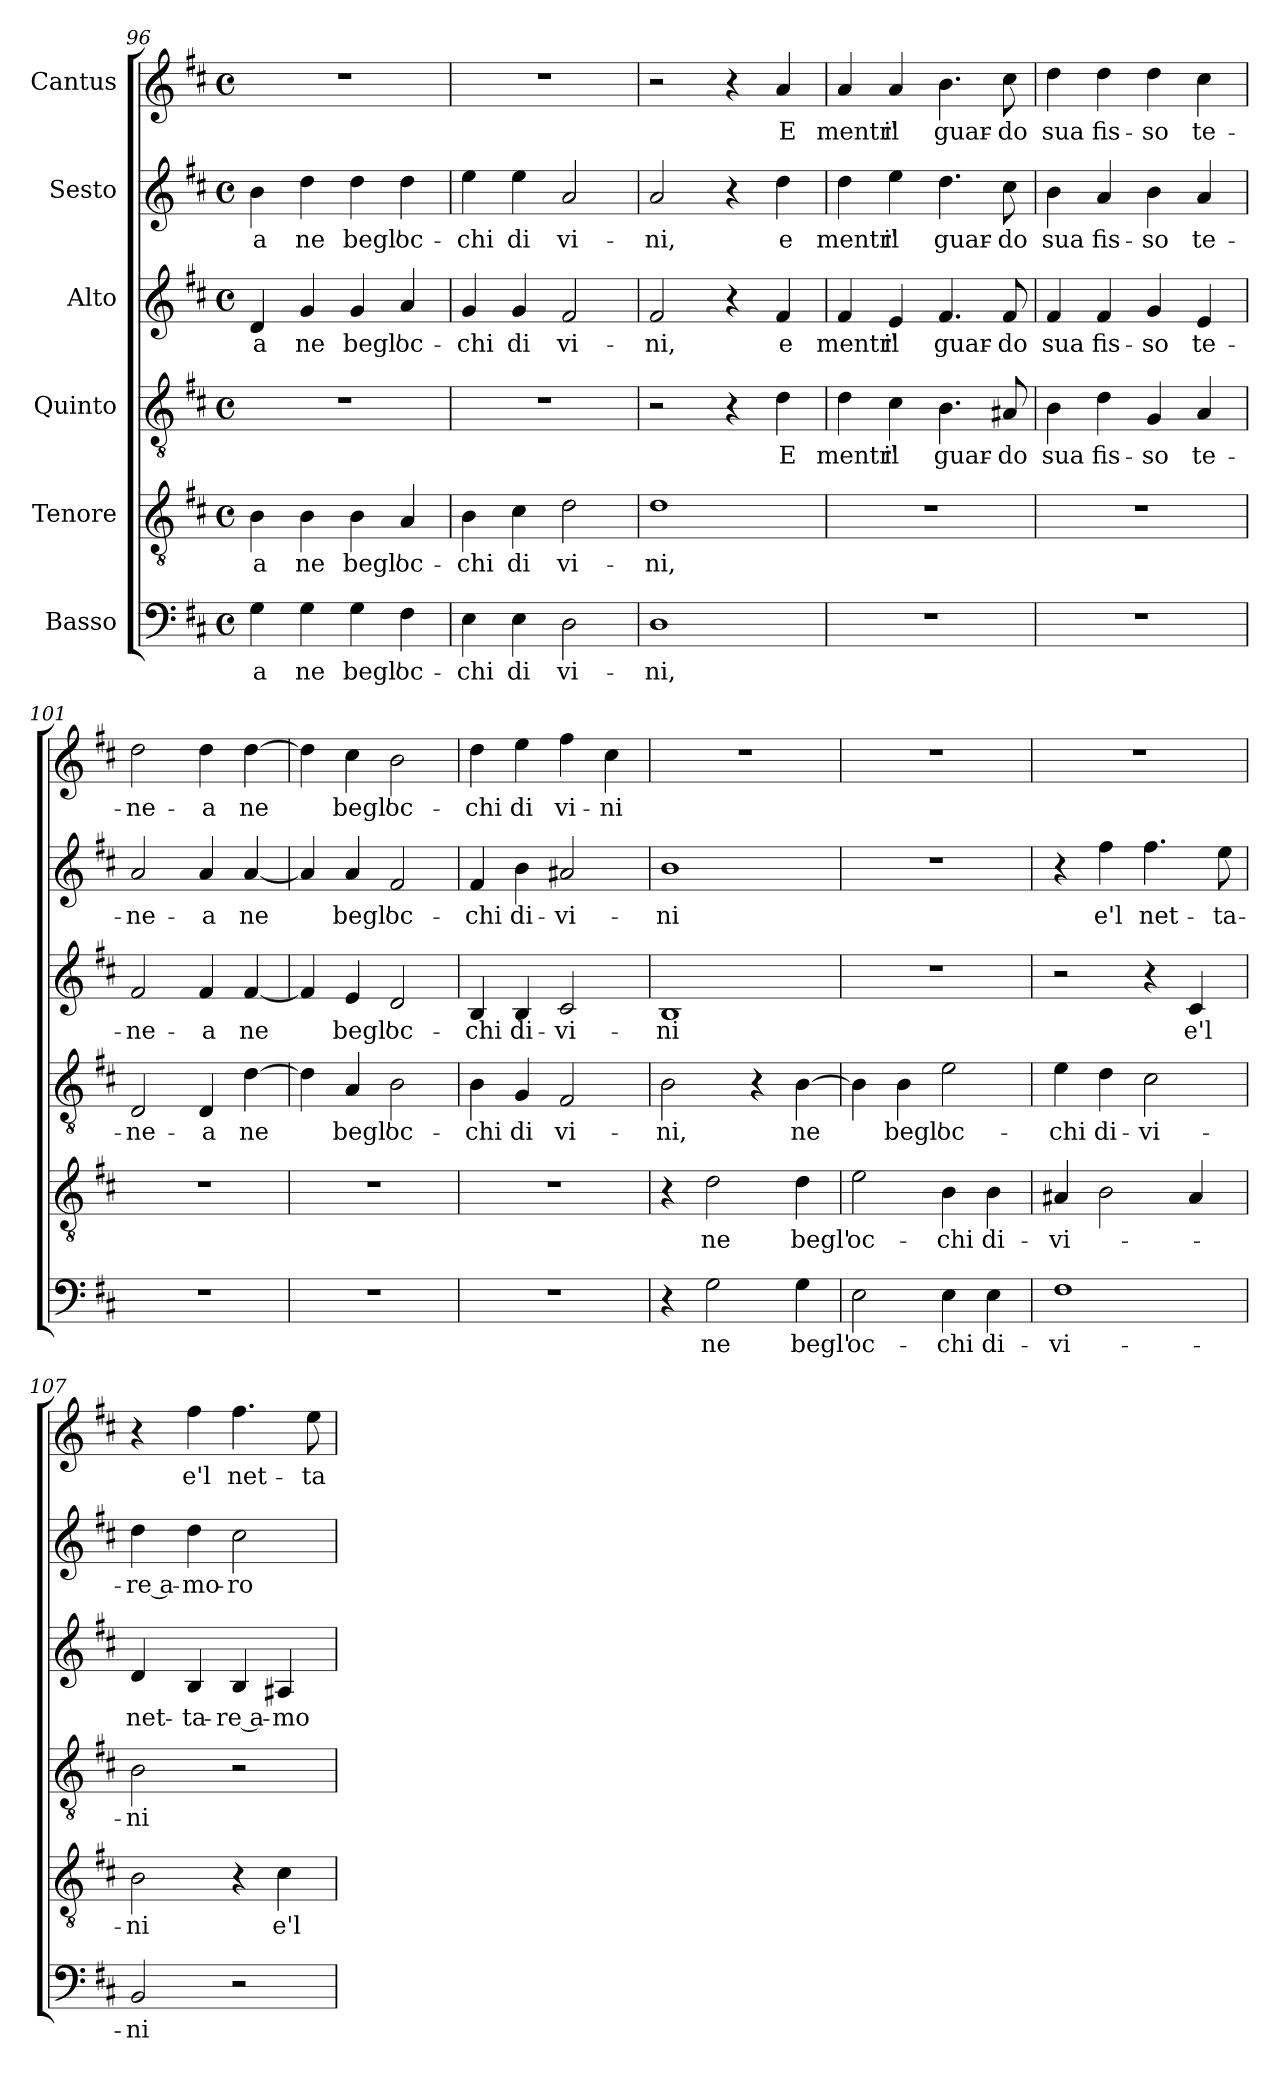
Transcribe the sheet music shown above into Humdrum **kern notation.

**kern	**text	**kern	**text	**kern	**text	**kern	**text	**kern	**text	**kern	**text
*part6	*part6	*part5	*part5	*part4	*part4	*part3	*part3	*part2	*part2	*part1	*part1
*staff6	*staff6	*staff5	*staff5	*staff4	*staff4	*staff3	*staff3	*staff2	*staff2	*staff1	*staff1
*I"Basso	*	*I"Tenore	*	*I"Quinto	*	*I"Alto	*	*I"Sesto	*	*I"Cantus	*
!!LO:PB:g=z
*clefF4	*	*clefGv2	*	*clefGv2	*	*clefG2	*	*clefG2	*	*clefG2	*
*k[f#c#]	*	*k[f#c#]	*	*k[f#c#]	*	*k[f#c#]	*	*k[f#c#]	*	*k[f#c#]	*
*D:	*	*D:	*	*D:	*	*D:	*	*D:	*	*D:	*
*M4/4	*	*M4/4	*	*M4/4	*	*M4/4	*	*M4/4	*	*M4/4	*
*met(c)	*	*met(c)	*	*met(c)	*	*met(c)	*	*met(c)	*	*met(c)	*
=96	=96	=96	=96	=96	=96	=96	=96	=96	=96	=96	=96
!	!LO:LY:b	!	!LO:LY:b	!	!	!	!LO:LY:b	!	!LO:LY:b	!	!
4G\	-a	4B\	-a	1r	.	4d/	-a	4b\	-a	1r	.
!	!LO:LY:b	!	!LO:LY:b	!	!	!	!LO:LY:b	!	!LO:LY:b	!	!
4G\	ne	4B\	ne	.	.	4g/	ne	4dd\	ne	.	.
!	!LO:LY:b	!	!LO:LY:b	!	!	!	!LO:LY:b	!	!LO:LY:b	!	!
4G\	begl'	4B\	begl'	.	.	4g/	begl'	4dd\	begl'	.	.
!	!LO:LY:b	!	!LO:LY:b	!	!	!	!LO:LY:b	!	!LO:LY:b	!	!
4F#\	oc-	4A/	oc-	.	.	4a/	oc-	4dd\	oc-	.	.
=97	=97	=97	=97	=97	=97	=97	=97	=97	=97	=97	=97
!	!LO:LY:b	!	!LO:LY:b	!	!	!	!LO:LY:b	!	!LO:LY:b	!	!
4E\	-chi	4B\	-chi	1r	.	4g/	-chi	4ee\	-chi	1r	.
!	!LO:LY:b	!	!LO:LY:b	!	!	!	!LO:LY:b	!	!LO:LY:b	!	!
4E\	di	4c#\	di	.	.	4g/	di	4ee\	di	.	.
!	!LO:LY:b	!	!LO:LY:b	!	!	!	!LO:LY:b	!	!LO:LY:b	!	!
2D\	vi-	2d\	vi-	.	.	2f#/	vi-	2a/	vi-	.	.
=98	=98	=98	=98	=98	=98	=98	=98	=98	=98	=98	=98
!	!LO:LY:b	!	!LO:LY:b	!	!	!	!LO:LY:b	!	!LO:LY:b	!	!
1D	-ni,	1d	-ni,	2r	.	2f#/	-ni,	2a/	-ni,	2r	.
.	.	.	.	4r	.	4r	.	4r	.	4r	.
!	!	!	!	!	!LO:LY:b	!	!LO:LY:b	!	!LO:LY:b	!	!LO:LY:b
.	.	.	.	4d\	E	4f#/	e	4dd\	e	4a/	E
=99	=99	=99	=99	=99	=99	=99	=99	=99	=99	=99	=99
!	!	!	!	!	!LO:LY:b	!	!LO:LY:b	!	!LO:LY:b	!	!LO:LY:b
1r	.	1r	.	4d\	mentr'	4f#/	mentr'	4dd\	mentr'	4a/	mentr'
!	!	!	!	!	!LO:LY:b	!	!LO:LY:b	!	!LO:LY:b	!	!LO:LY:b
.	.	.	.	4c#\	il	4e/	il	4ee\	il	4a/	il
!	!	!	!	!	!LO:LY:b	!	!LO:LY:b	!	!LO:LY:b	!	!LO:LY:b
.	.	.	.	4.B\	guar-	4.f#/	guar-	4.dd\	guar-	4.b\	guar-
!	!	!	!	!	!LO:LY:b	!	!LO:LY:b	!	!LO:LY:b	!	!LO:LY:b
.	.	.	.	8A#X/	-do	8f#/	-do	8cc#\	-do	8cc#\	-do
=100	=100	=100	=100	=100	=100	=100	=100	=100	=100	=100	=100
!	!	!	!	!	!LO:LY:b	!	!LO:LY:b	!	!LO:LY:b	!	!LO:LY:b
1r	.	1r	.	4B\	sua	4f#/	sua	4b\	sua	4dd\	sua
!	!	!	!	!	!LO:LY:b	!	!LO:LY:b	!	!LO:LY:b	!	!LO:LY:b
.	.	.	.	4d\	fis-	4f#/	fis-	4a/	fis-	4dd\	fis-
!	!	!	!	!	!LO:LY:b	!	!LO:LY:b	!	!LO:LY:b	!	!LO:LY:b
.	.	.	.	4G/	-so	4g/	-so	4b\	-so	4dd\	-so
!	!	!	!	!	!LO:LY:b	!	!LO:LY:b	!	!LO:LY:b	!	!LO:LY:b
.	.	.	.	4A/	te-	4e/	te-	4a/	te-	4cc#\	te-
=101	=101	=101	=101	=101	=101	=101	=101	=101	=101	=101	=101
!	!	!	!	!	!LO:LY:b	!	!LO:LY:b	!	!LO:LY:b	!	!LO:LY:b
1r	.	1r	.	2D/	-ne-	2f#/	-ne-	2a/	-ne-	2dd\	-ne-
!	!	!	!	!	!LO:LY:b	!	!LO:LY:b	!	!LO:LY:b	!	!LO:LY:b
.	.	.	.	4D/	-a	4f#/	-a	4a/	-a	4dd\	-a
!	!	!	!	!	!LO:LY:b	!	!LO:LY:b	!	!LO:LY:b	!	!LO:LY:b
.	.	.	.	[4d\	ne	[4f#/	ne	[4a/	ne	[4dd\	ne
!!LO:LB:g=z
=102	=102	=102	=102	=102	=102	=102	=102	=102	=102	=102	=102
1r	.	1r	.	4d\]	.	4f#/]	.	4a/]	.	4dd\]	.
!	!	!	!	!	!LO:LY:b	!	!LO:LY:b	!	!LO:LY:b	!	!LO:LY:b
.	.	.	.	4A/	begl'	4e/	begl'	4a/	begl'	4cc#\	begl'
!	!	!	!	!	!LO:LY:b	!	!LO:LY:b	!	!LO:LY:b	!	!LO:LY:b
.	.	.	.	2B\	oc-	2d/	oc-	2f#/	oc-	2b\	oc-
=103	=103	=103	=103	=103	=103	=103	=103	=103	=103	=103	=103
!	!	!	!	!	!LO:LY:b	!	!LO:LY:b	!	!LO:LY:b	!	!LO:LY:b
1r	.	1r	.	4B\	-chi	4B/	-chi	4f#/	-chi	4dd\	-chi
!	!	!	!	!	!LO:LY:b	!	!LO:LY:b	!	!LO:LY:b	!	!LO:LY:b
.	.	.	.	4G/	di	4B/	di-	4b\	di-	4ee\	di
!	!	!	!	!	!LO:LY:b	!	!LO:LY:b	!	!LO:LY:b	!	!LO:LY:b
.	.	.	.	2F#/	vi-	2c#/	-vi-	2a#X/	-vi-	4ff#\	vi-
!	!	!	!	!	!	!	!	!	!	!	!LO:LY:b
.	.	.	.	.	.	.	.	.	.	4cc#\	-ni
=104	=104	=104	=104	=104	=104	=104	=104	=104	=104	=104	=104
!	!	!	!	!	!LO:LY:b	!	!LO:LY:b	!	!LO:LY:b	!	!
4r	.	4r	.	2B\	-ni,	1B	-ni	1b	-ni	1r	.
!	!LO:LY:b	!	!LO:LY:b	!	!	!	!	!	!	!	!
2G\	ne	2d\	ne	.	.	.	.	.	.	.	.
.	.	.	.	4r	.	.	.	.	.	.	.
!	!LO:LY:b	!	!LO:LY:b	!	!LO:LY:b	!	!	!	!	!	!
4G\	begl'	4d\	begl'	[4B\	ne	.	.	.	.	.	.
=105	=105	=105	=105	=105	=105	=105	=105	=105	=105	=105	=105
!	!LO:LY:b	!	!LO:LY:b	!	!	!	!	!	!	!	!
2E\	oc-	2e\	oc-	4B\]	.	1r	.	1r	.	1r	.
!	!	!	!	!	!LO:LY:b	!	!	!	!	!	!
.	.	.	.	4B\	begl'	.	.	.	.	.	.
!	!LO:LY:b	!	!LO:LY:b	!	!LO:LY:b	!	!	!	!	!	!
4E\	-chi	4B\	-chi	2e\	oc-	.	.	.	.	.	.
!	!LO:LY:b	!	!LO:LY:b	!	!	!	!	!	!	!	!
4E\	di-	4B\	di-	.	.	.	.	.	.	.	.
=106	=106	=106	=106	=106	=106	=106	=106	=106	=106	=106	=106
!	!LO:LY:b	!	!LO:LY:b	!	!LO:LY:b	!	!	!	!	!	!
1F#	-vi-	4A#X/	-vi-	4e\	-chi	2r	.	4r	.	1r	.
!	!	!	!	!	!LO:LY:b	!	!	!	!LO:LY:b	!	!
.	.	2B\	.	4d\	di-	.	.	4ff#\	e'l	.	.
!	!	!	!	!	!LO:LY:b	!	!	!	!LO:LY:b	!	!
.	.	.	.	2c#\	-vi-	4r	.	4.ff#\	net-	.	.
!	!	!	!	!	!	!	!LO:LY:b	!	!	!	!
.	.	4A#/	.	.	.	4c#/	e'l	.	.	.	.
!	!	!	!	!	!	!	!	!	!LO:LY:b	!	!
.	.	.	.	.	.	.	.	8ee\	-ta-	.	.
=107	=107	=107	=107	=107	=107	=107	=107	=107	=107	=107	=107
!	!LO:LY:b	!	!LO:LY:b	!	!LO:LY:b	!	!LO:LY:b	!	!LO:LY:b	!	!
2BB/	-ni	2B\	-ni	2B\	-ni	4d/	net-	4dd\	-re a-	4r	.
!	!	!	!	!	!	!	!LO:LY:b	!	!LO:LY:b	!	!LO:LY:b
.	.	.	.	.	.	4B/	-ta-	4dd\	-mo-	4ff#\	e'l
!	!	!	!	!	!	!	!LO:LY:b	!	!LO:LY:b	!	!LO:LY:b
2r	.	4r	.	2r	.	4B/	-re a-	2cc#\	-ro-	4.ff#\	net-
!	!	!	!LO:LY:b	!	!	!	!LO:LY:b	!	!	!	!
.	.	4c#\	e'l	.	.	4A#X/	-mo-	.	.	.	.
!	!	!	!	!	!	!	!	!	!	!	!LO:LY:b
.	.	.	.	.	.	.	.	.	.	8ee\	-ta-
=	=	=	=	=	=	=	=	=	=	=	=
*-	*-	*-	*-	*-	*-	*-	*-	*-	*-	*-	*-
